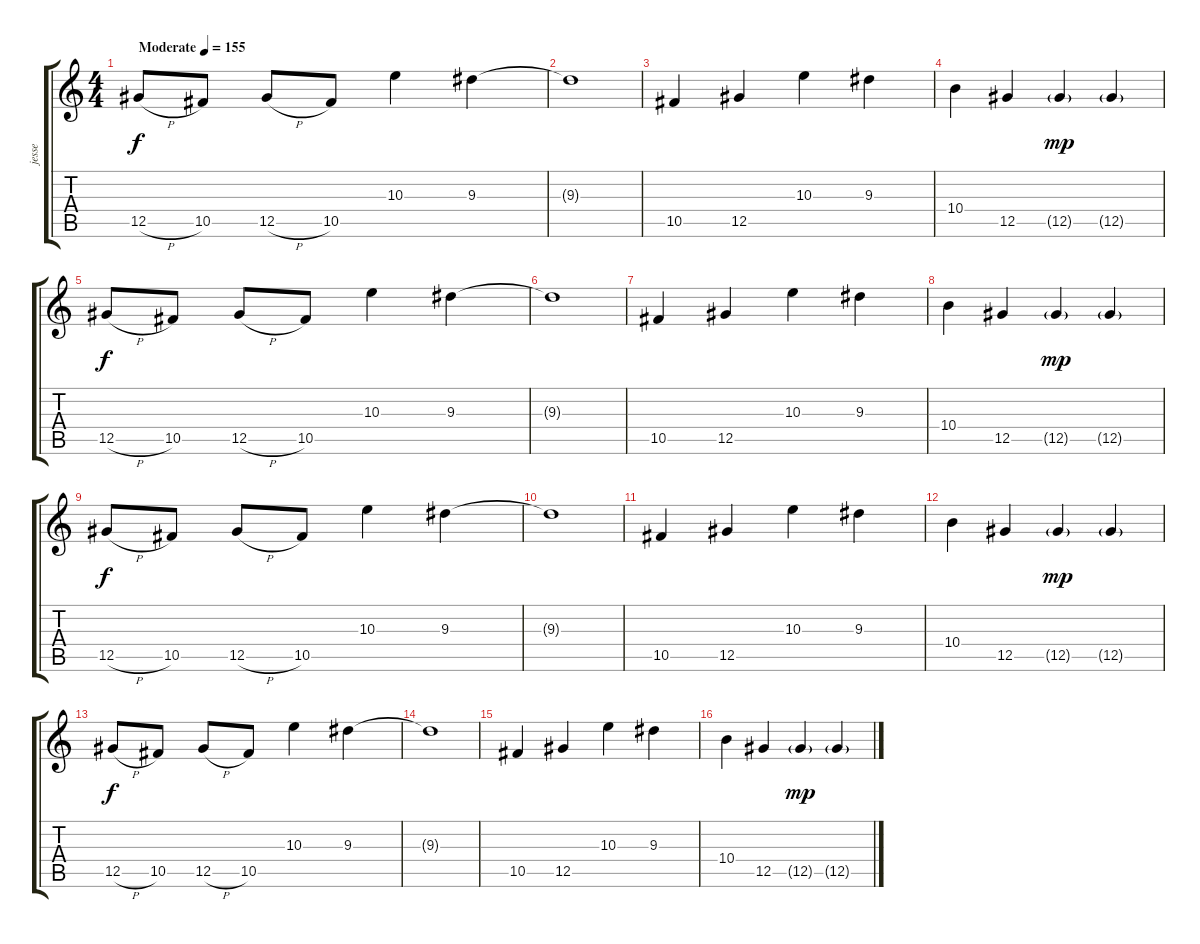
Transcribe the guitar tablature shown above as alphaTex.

\track ("jesse" "jesse") {instrument overdrivenguitar}
\staff {score tabs}
\tuning (Eb4 Bb3 Gb3 Db3 Ab2 Db2) {hide}
\ts (4 4)
\tempo (155 "Moderate")
\clef g2
\ks c
12.5{h}.8{dy f balance 8 instrument overdrivenguitar} 10.5.8 12.5{h}.8 10.5.8 10.3.4 9.3.4 |
9.3{t}.1 |
10.5.4 12.5.4 10.3.4 9.3.4 |
10.4.4 12.5.4 12.5{g}.4{dy mp} 12.5{g}.4 |
12.5{h}.8{dy f} 10.5.8 12.5{h}.8 10.5.8 10.3.4 9.3.4 |
9.3{t}.1 |
10.5.4 12.5.4 10.3.4 9.3.4 |
10.4.4 12.5.4 12.5{g}.4{dy mp} 12.5{g}.4 |
12.5{h}.8{dy f} 10.5.8 12.5{h}.8 10.5.8 10.3.4 9.3.4 |
9.3{t}.1 |
10.5.4 12.5.4 10.3.4 9.3.4 |
10.4.4 12.5.4 12.5{g}.4{dy mp} 12.5{g}.4 |
12.5{h}.8{dy f} 10.5.8 12.5{h}.8 10.5.8 10.3.4 9.3.4 |
9.3{t}.1 |
10.5.4 12.5.4 10.3.4 9.3.4 |
10.4.4 12.5.4 12.5{g}.4{dy mp} 12.5{g}.4
